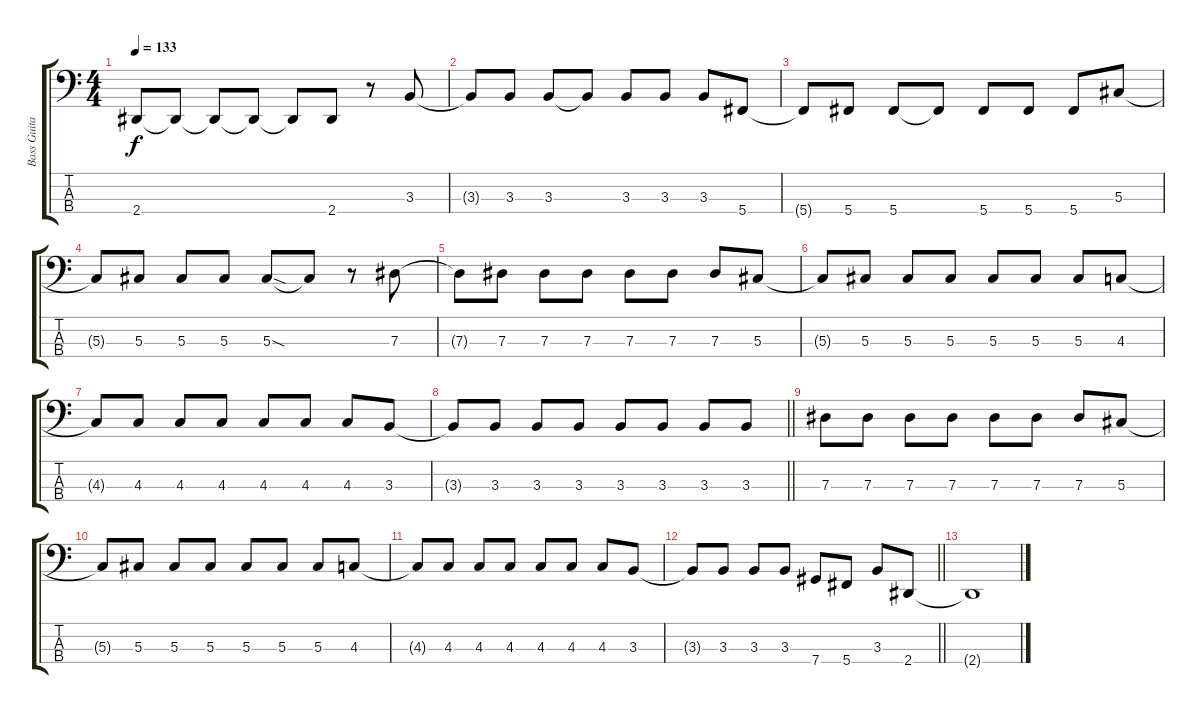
\track ("Bass Guitar" "Bass Guita") {instrument electricbassfinger}
\staff {score tabs}
\tuning (Gb2 Db2 Ab1 Db1) {hide}
\ts (4 4)
\tempo 133
\clef f4
\ks c
2.4{t}.8{dy f} 2.4{t}.8 2.4{t}.8 2.4{t}.8 2.4{t}.8 2.4.8 r.8 3.3.8 |
3.3{t}.8 3.3.8 3.3.8 3.3{t}.8 3.3.8 3.3.8 3.3.8 5.4.8 |
5.4{t}.8 5.4.8 5.4.8 5.4{t}.8 5.4.8 5.4.8 5.4.8 5.3.8 |
5.3{t}.8 5.3.8 5.3.8 5.3.8 5.3{sod}.8 5.3{t}.8 r.8 7.3.8 |
7.3{t}.8 7.3.8 7.3.8 7.3.8 7.3.8 7.3.8 7.3.8 5.3.8 |
5.3{t}.8 5.3.8 5.3.8 5.3.8 5.3.8 5.3.8 5.3.8 4.3.8 |
4.3{t}.8 4.3.8 4.3.8 4.3.8 4.3.8 4.3.8 4.3.8 3.3.8 |
\barLineRight lightlight
3.3{t}.8 3.3.8 3.3.8 3.3.8 3.3.8 3.3.8 3.3.8 3.3.8 |
7.3.8 7.3.8 7.3.8 7.3.8 7.3.8 7.3.8 7.3.8 5.3.8 |
5.3{t}.8 5.3.8 5.3.8 5.3.8 5.3.8 5.3.8 5.3.8 4.3.8 |
4.3{t}.8 4.3.8 4.3.8 4.3.8 4.3.8 4.3.8 4.3.8 3.3.8 |
\barLineRight lightlight
3.3{t}.8 3.3.8 3.3.8 3.3.8 7.4.8 5.4.8 3.3.8 2.4.8 |
2.4{t}.1
